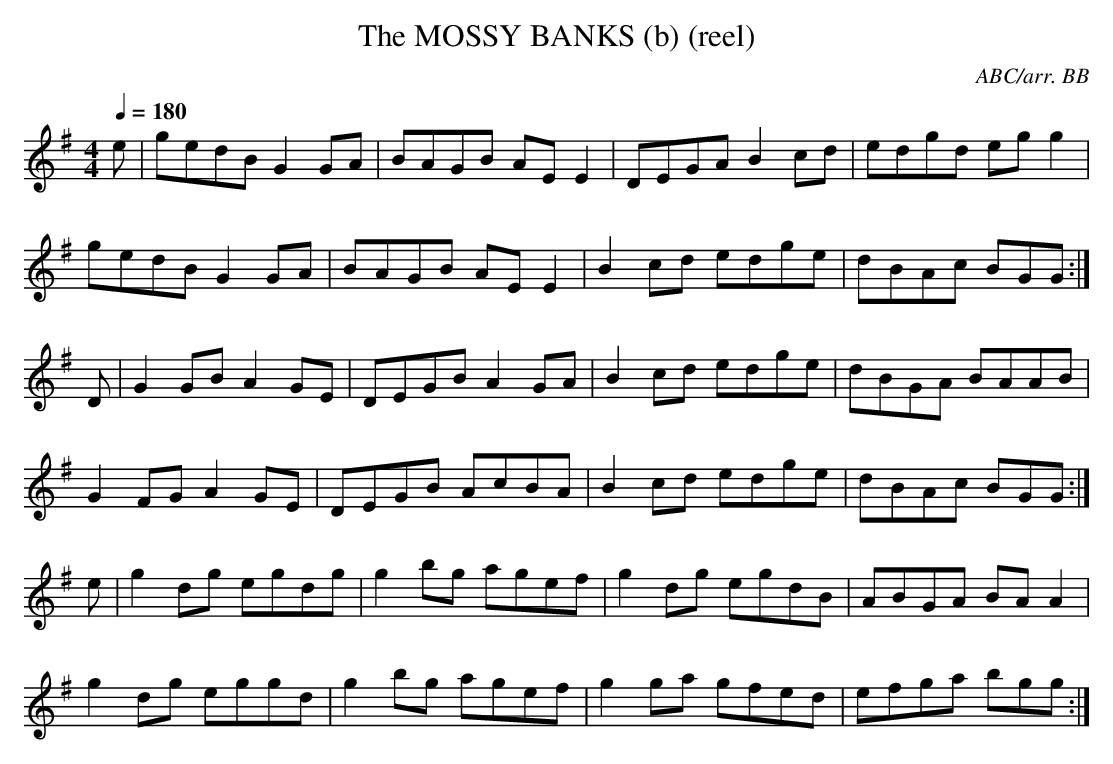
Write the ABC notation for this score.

X:1
T:MOSSY BANKS (b) (reel), The
C:ABC/arr. BB
Q:1/4=180
L:1/8
M:4/4
K:G
e|gedB G2 GA|BAGB AE E2|DEGA B2cd|edgd eg g2|
gedB G2 GA|BAGB AE E2|B2cd edge|dBAc BGG:|
D|G2 GB A2 GE|DEGB A2GA|B2cd edge|dBGA BAAB|
G2FG A2GE|DEGB AcBA|B2cd edge|dBAc BGG:|
e|g2 dg egdg|g2 bg agef|g2 dg egdB|ABGA BA A2|
g2 dg eggd|g2 bg agef|g2 ga gfed|efga bgg:|
